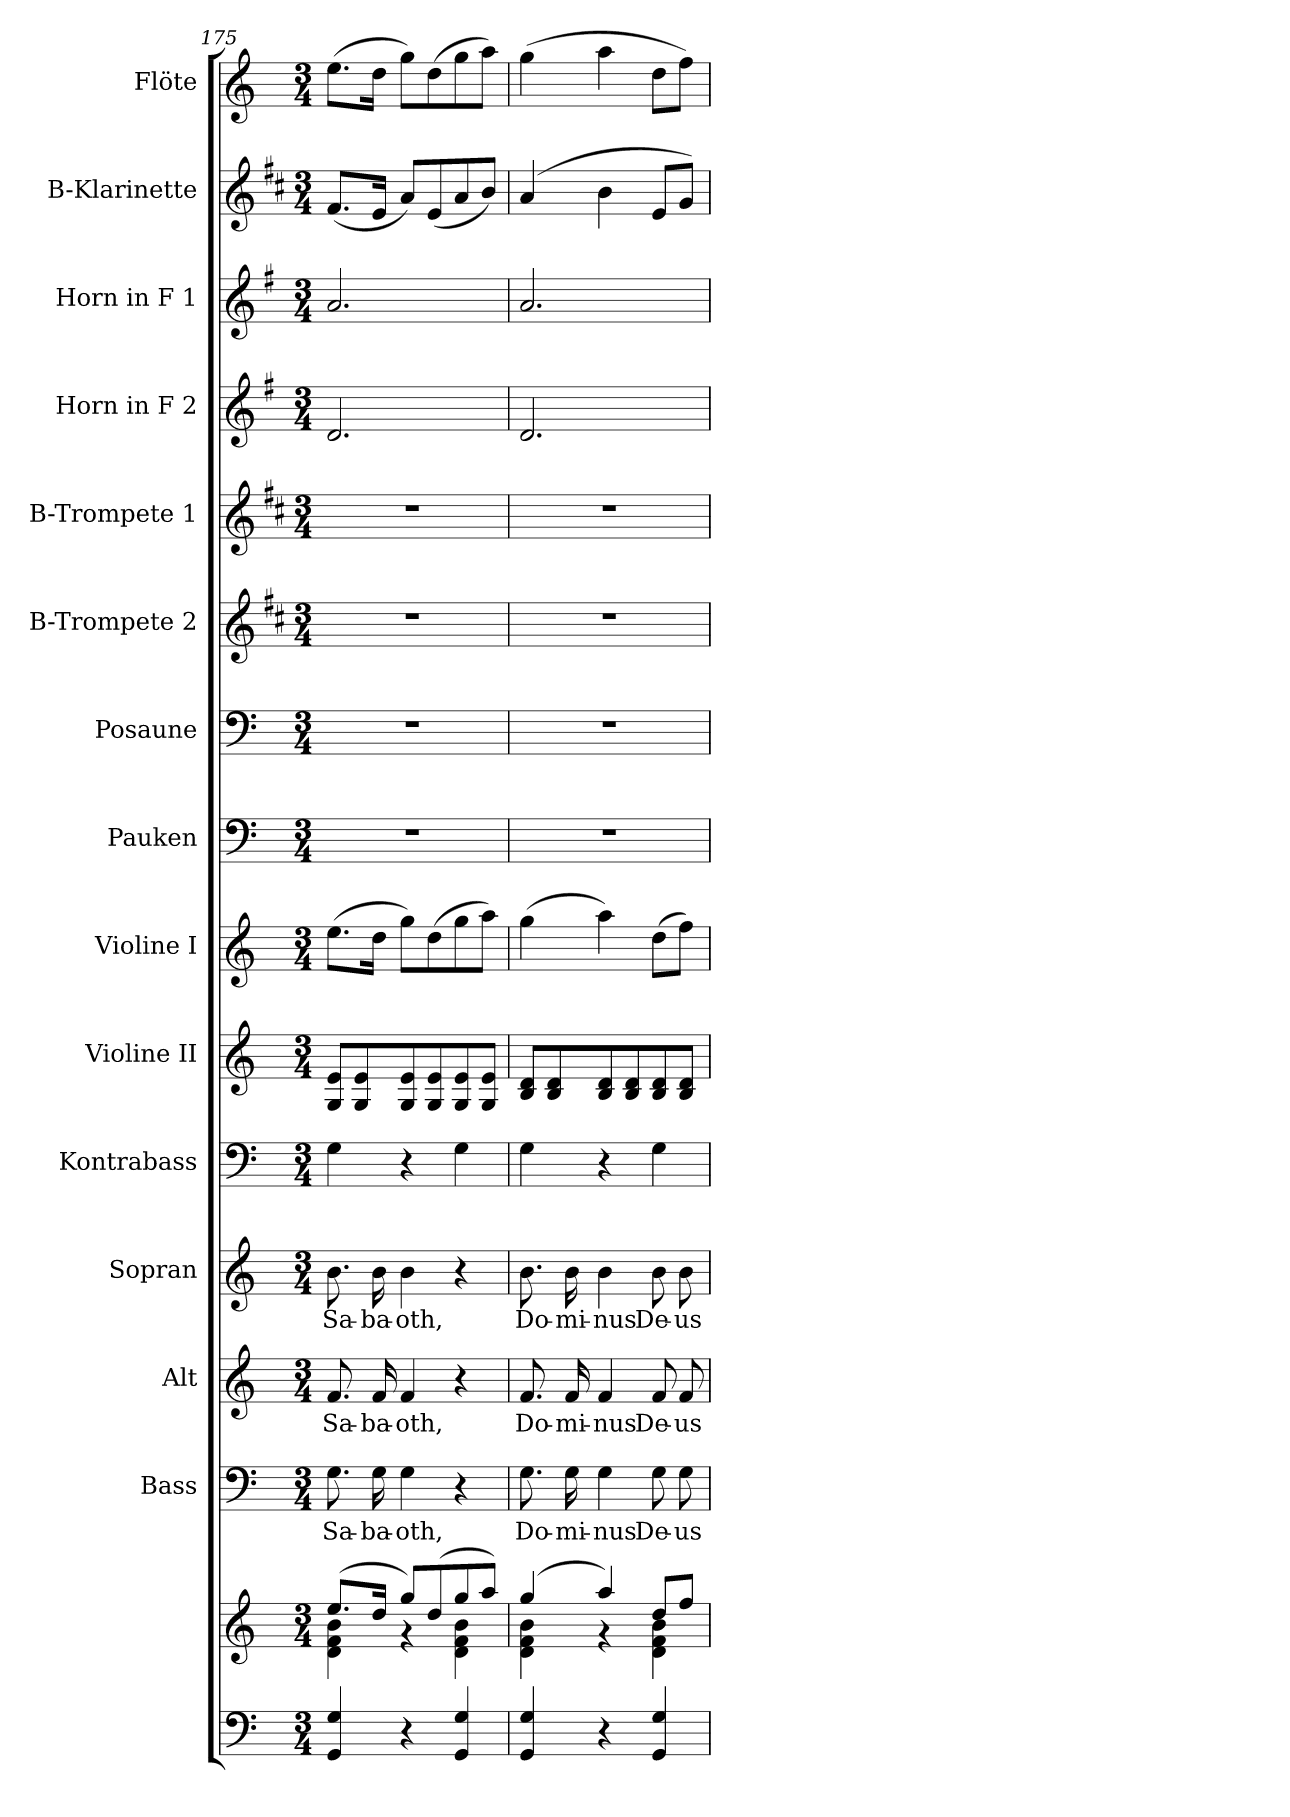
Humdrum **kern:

**kern	**kern	**kern	**text	**kern	**text	**kern	**text	**kern	**kern	**kern	**kern	**kern	**kern	**kern	**kern	**kern	**kern	**kern
*part15	*part15	*part14	*part14	*part13	*part13	*part12	*part12	*part11	*part10	*part9	*part8	*part7	*part6	*part5	*part4	*part3	*part2	*part1
*staff16	*staff15	*staff14	*staff14	*staff13	*staff13	*staff12	*staff12	*staff11	*staff10	*staff9	*staff8	*staff7	*staff6	*staff5	*staff4	*staff3	*staff2	*staff1
*	*	*I"Bass	*	*I"Alt	*	*I"Sopran	*	*I"Kontrabass	*I"Violine II	*I"Violine I	*I"Pauken	*I"Posaune	*I"B-Trompete 2	*I"B-Trompete 1	*I"Horn in F 2	*I"Horn in F 1	*I"B-Klarinette	*I"Flöte
*	*	*I'B.	*	*I'A.	*	*I'S.	*	*I'Kb.	*I'Vl. II	*I'Vl. I	*I'Pk.	*I'Pos.	*I'B Trp. 2	*I'B Trp. 1	*	*	*I'B Kl.	*I'Fl.
*clefF4	*clefG2	*clefF4	*	*clefG2	*	*clefG2	*	*clefF4	*clefG2	*clefG2	*clefF4	*clefF4	*clefG2	*clefG2	*clefG2	*clefG2	*clefG2	*clefG2
*	*	*	*	*	*	*	*	*ITrd7c12	*	*	*	*	*ITrd1c2	*ITrd1c2	*ITrd4c7	*ITrd4c7	*ITrd1c2	*
*k[]	*k[]	*k[]	*	*k[]	*	*k[]	*	*k[]	*k[]	*k[]	*k[]	*k[]	*k[]	*k[]	*k[]	*k[]	*k[]	*k[]
*C:	*C:	*C:	*	*C:	*	*C:	*	*C:	*C:	*C:	*C:	*C:	*C:	*C:	*C:	*C:	*C:	*C:
*M3/4	*M3/4	*M3/4	*	*M3/4	*	*M3/4	*	*M3/4	*M3/4	*M3/4	*M3/4	*M3/4	*M3/4	*M3/4	*M3/4	*M3/4	*M3/4	*M3/4
=175	=175	=175	=175	=175	=175	=175	=175	=175	=175	=175	=175	=175	=175	=175	=175	=175	=175	=175
*	*^	*	*	*	*	*	*	*	*	*	*	*	*	*	*	*	*	*
!	!	!	!	!LO:LY:b	!	!LO:LY:b	!	!LO:LY:b	!	!	!	!	!	!	!	!	!	!	!
4GG/ 4G/	(>8.ee/L	4d\ 4f\ 4b\	8.G\	Sa-	8.f/	Sa-	8.b\	Sa-	4GG\	8G/ 8e/L	(>8.ee\L	2.r	2.r	2.r	2.r	2.G/	2.d/	(<8.e/L	(>8.ee\L
.	.	.	.	.	.	.	.	.	.	8G/ 8e/	.	.	.	.	.	.	.	.	.
!	!	!	!	!LO:LY:b	!	!LO:LY:b	!	!LO:LY:b	!	!	!	!	!	!	!	!	!	!	!
.	16dd/Jk	.	16G\	-ba-	16f/	-ba-	16b\	-ba-	.	.	16dd\Jk	.	.	.	.	.	.	16d/Jk	16dd\Jk
!	!	!	!	!LO:LY:b	!	!LO:LY:b	!	!LO:LY:b	!	!	!	!	!	!	!	!	!	!	!
4r	8gg/L)	4rf	4G\	-oth,	4f/	-oth,	4b\	-oth,	4r	8G/ 8e/	8gg\L)	.	.	.	.	.	.	8g/L)	8gg\L)
.	(>8dd/	.	.	.	.	.	.	.	.	8G/ 8e/	(>8dd\	.	.	.	.	.	.	(<8d/	(>8dd\
4GG/ 4G/	8gg/	4d\ 4f\ 4b\	4r	.	4r	.	4r	.	4GG\	8G/ 8e/	8gg\	.	.	.	.	.	.	8g/	8gg\
.	8aa/J)	.	.	.	.	.	.	.	.	8G/ 8e/J	8aa\J)	.	.	.	.	.	.	8a/J)	8aa\J)
=176	=176	=176	=176	=176	=176	=176	=176	=176	=176	=176	=176	=176	=176	=176	=176	=176	=176	=176	=176
!	!	!	!	!LO:LY:b	!	!LO:LY:b	!	!LO:LY:b	!	!	!	!	!	!	!	!	!	!	!
4GG/ 4G/	(4gg/	4d\ 4f\ 4b\	8.G\	Do-	8.f/	Do-	8.b\	Do-	4GG\	8B/ 8d/L	(>4gg\	2.r	2.r	2.r	2.r	2.G/	2.d/	(4g/	(>4gg\
.	.	.	.	.	.	.	.	.	.	8B/ 8d/	.	.	.	.	.	.	.	.	.
!	!	!	!	!LO:LY:b	!	!LO:LY:b	!	!LO:LY:b	!	!	!	!	!	!	!	!	!	!	!
.	.	.	16G\	-mi-	16f/	-mi-	16b\	-mi-	.	.	.	.	.	.	.	.	.	.	.
!	!	!	!	!LO:LY:b	!	!LO:LY:b	!	!LO:LY:b	!	!	!	!	!	!	!	!	!	!	!
4r	4aa/)	4rf	4G\	-nus	4f/	-nus	4b\	-nus	4r	8B/ 8d/	4aa\)	.	.	.	.	.	.	4a\	4aa\
.	.	.	.	.	.	.	.	.	.	8B/ 8d/	.	.	.	.	.	.	.	.	.
!	!	!	!	!LO:LY:b	!	!LO:LY:b	!	!LO:LY:b	!	!	!	!	!	!	!	!	!	!	!
4GG/ 4G/	8dd/L	4d\ 4f\ 4b\	8G\	De-	8f/	De-	8b\	De-	4GG\	8B/ 8d/	(>8dd\L	.	.	.	.	.	.	8d/L	8dd\L
!	!	!	!	!LO:LY:b	!	!LO:LY:b	!	!LO:LY:b	!	!	!	!	!	!	!	!	!	!	!
.	8ff/J	.	8G\	-us	8f/	-us	8b\	-us	.	8B/ 8d/J	8ff\J)	.	.	.	.	.	.	8f/J)	8ff\J)
*	*v	*v	*	*	*	*	*	*	*	*	*	*	*	*	*	*	*	*	*
=	=	=	=	=	=	=	=	=	=	=	=	=	=	=	=	=	=	=
*-	*-	*-	*-	*-	*-	*-	*-	*-	*-	*-	*-	*-	*-	*-	*-	*-	*-	*-
